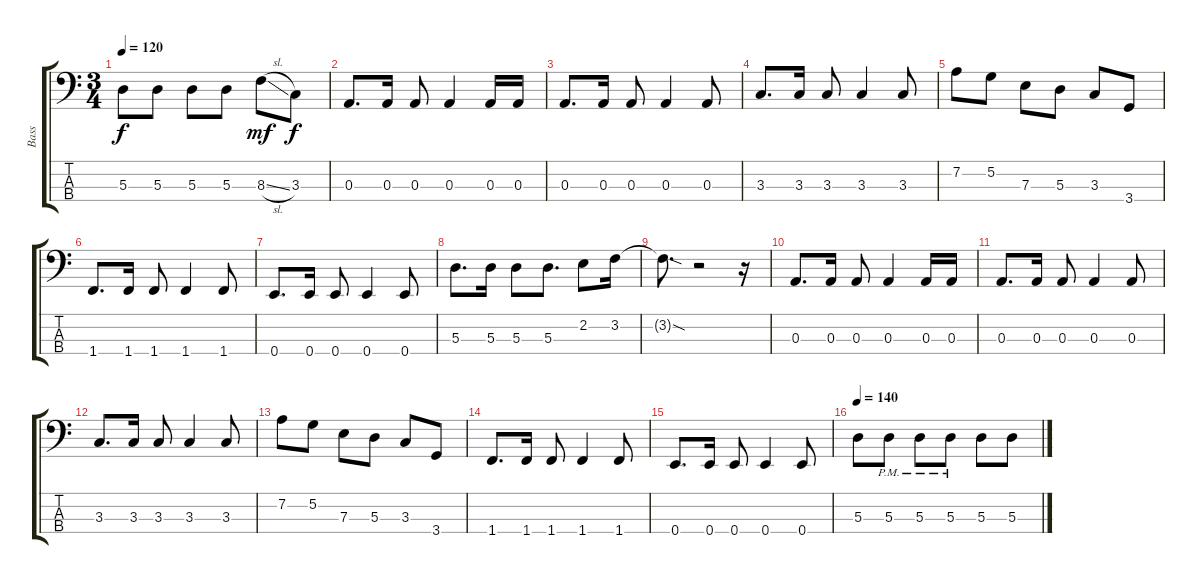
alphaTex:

\track ("Bass" "Bass") {instrument electricbassfinger}
\staff {score tabs}
\tuning (G2 D2 A1 E1) {hide}
\ts (3 4)
\tempo 120
\clef f4
\ks c
5.3.8{dy f} 5.3.8 5.3.8 5.3.8 8.3{sl}.8{dy mf} 3.3.8{dy f} |
0.3.8{d} 0.3.16 0.3.8 0.3.4 0.3.16 0.3.16 |
0.3.8{d} 0.3.16 0.3.8 0.3.4 0.3.8 |
3.3.8{d} 3.3.16 3.3.8 3.3.4 3.3.8 |
7.2.8 5.2.8 7.3.8 5.3.8 3.3.8 3.4.8 |
1.4.8{d} 1.4.16 1.4.8 1.4.4 1.4.8 |
0.4.8{d} 0.4.16 0.4.8 0.4.4 0.4.8 |
5.3.8{d} 5.3.16 5.3.8 5.3.8{d} 2.2.8 3.2.16 |
3.2{sod t}.8{d} r.2 r.16 |
0.3.8{d} 0.3.16 0.3.8 0.3.4 0.3.16 0.3.16 |
0.3.8{d} 0.3.16 0.3.8 0.3.4 0.3.8 |
3.3.8{d} 3.3.16 3.3.8 3.3.4 3.3.8 |
7.2.8 5.2.8 7.3.8 5.3.8 3.3.8 3.4.8 |
1.4.8{d} 1.4.16 1.4.8 1.4.4 1.4.8 |
0.4.8{d} 0.4.16 0.4.8 0.4.4 0.4.8 |
\tempo 140
5.3.8 5.3{pm}.8 5.3{pm}.8 5.3{pm}.8 5.3.8 5.3.8
